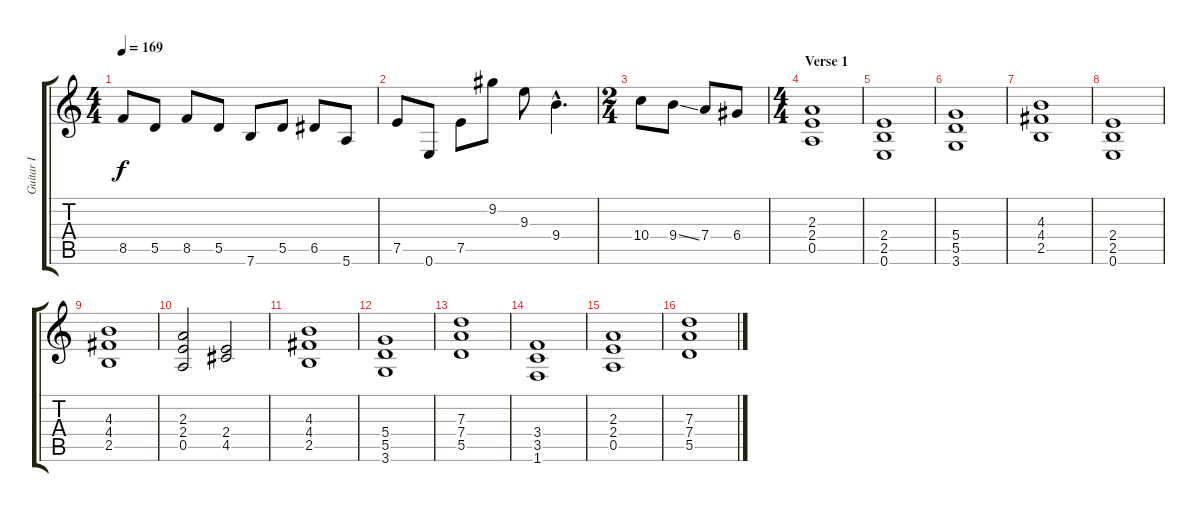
\track ("Guitar I" "Guitar I") {instrument distortionguitar}
\staff {score tabs}
\tuning (E4 B3 G3 D3 A2 E2) {hide}
\ts (4 4)
\tempo 169
\clef g2
\ks c
8.5.8{dy f} 5.5.8 8.5.8 5.5.8 7.6.8 5.5.8 6.5.8 5.6.8 |
7.5.8 0.6.8 7.5.8 9.2.8 9.3.8 9.4{hac}.4{d} |
\ts (2 4)
10.4.8 9.4{ss}.8 7.4.8 6.4.8 |
\ts (4 4)
\section ("" "Verse 1")
(2.3 2.4 0.5).1 |
(2.4 2.5 0.6).1 |
(5.4 5.5 3.6).1 |
(4.3 4.4 2.5).1 |
(2.4 2.5 0.6).1 |
(4.3 4.4 2.5).1 |
(2.3 2.4 0.5).2 (2.4 4.5).2 |
(4.3 4.4 2.5).1 |
(5.4 5.5 3.6).1 |
(7.3 7.4 5.5).1 |
(3.4 3.5 1.6).1 |
(2.3 2.4 0.5).1 |
(7.3 7.4 5.5).1
